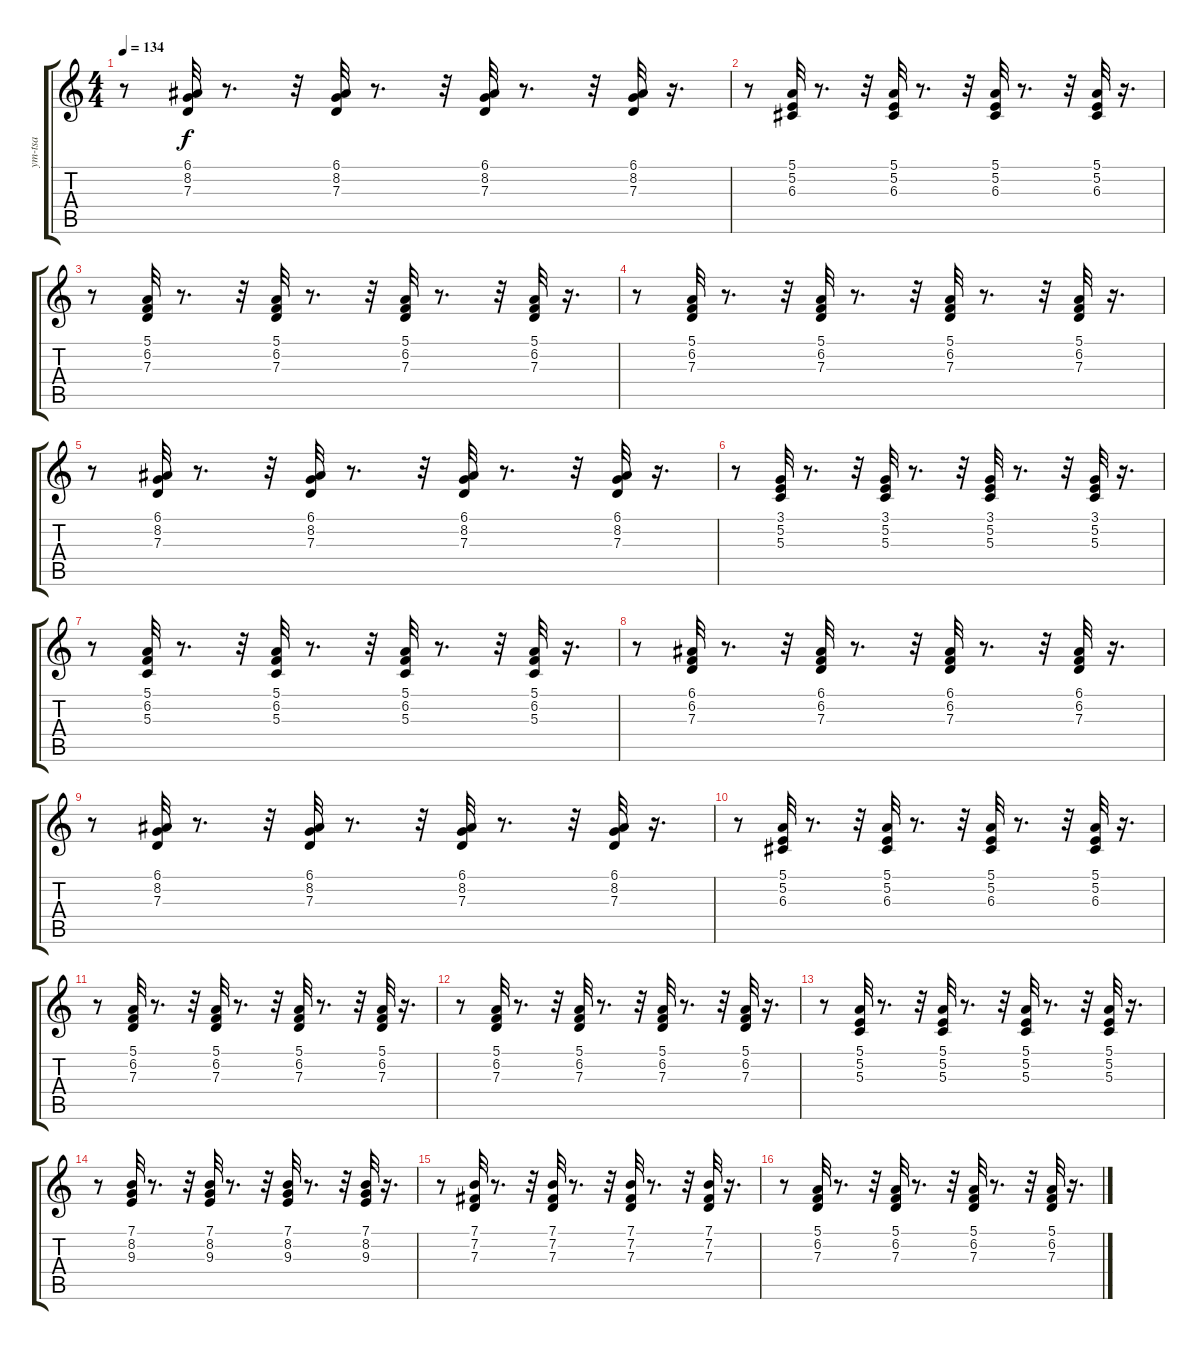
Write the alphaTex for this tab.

\track ("ym-tsa" "ym-tsa") {instrument pad1newage}
\staff {score tabs}
\tuning (E4 B3 G3 D3 A2 E2) {hide}
\ts (4 4)
\tempo 134
\clef g2
\ks c
r.8{dy f} (6.1 8.2 7.3).32 r.8{d} r.32 (6.1 8.2 7.3).32 r.8{d} r.32 (6.1 8.2 7.3).32 r.8{d} r.32 (6.1 8.2 7.3).32 r.16{d} |
r.8 (5.1 5.2 6.3).32 r.8{d} r.32 (5.1 5.2 6.3).32 r.8{d} r.32 (5.1 5.2 6.3).32 r.8{d} r.32 (5.1 5.2 6.3).32 r.16{d} |
r.8 (5.1 6.2 7.3).32 r.8{d} r.32 (5.1 6.2 7.3).32 r.8{d} r.32 (5.1 6.2 7.3).32 r.8{d} r.32 (5.1 6.2 7.3).32 r.16{d} |
r.8 (5.1 6.2 7.3).32 r.8{d} r.32 (5.1 6.2 7.3).32 r.8{d} r.32 (5.1 6.2 7.3).32 r.8{d} r.32 (5.1 6.2 7.3).32 r.16{d} |
r.8 (6.1 8.2 7.3).32 r.8{d} r.32 (6.1 8.2 7.3).32 r.8{d} r.32 (6.1 8.2 7.3).32 r.8{d} r.32 (6.1 8.2 7.3).32 r.16{d} |
r.8 (3.1 5.2 5.3).32 r.8{d} r.32 (3.1 5.2 5.3).32 r.8{d} r.32 (3.1 5.2 5.3).32 r.8{d} r.32 (3.1 5.2 5.3).32 r.16{d} |
r.8 (5.1 6.2 5.3).32 r.8{d} r.32 (5.1 6.2 5.3).32 r.8{d} r.32 (5.1 6.2 5.3).32 r.8{d} r.32 (5.1 6.2 5.3).32 r.16{d} |
r.8 (6.1 6.2 7.3).32 r.8{d} r.32 (6.1 6.2 7.3).32 r.8{d} r.32 (6.1 6.2 7.3).32 r.8{d} r.32 (6.1 6.2 7.3).32 r.16{d} |
r.8 (6.1 8.2 7.3).32 r.8{d} r.32 (6.1 8.2 7.3).32 r.8{d} r.32 (6.1 8.2 7.3).32 r.8{d} r.32 (6.1 8.2 7.3).32 r.16{d} |
r.8 (5.1 5.2 6.3).32 r.8{d} r.32 (5.1 5.2 6.3).32 r.8{d} r.32 (5.1 5.2 6.3).32 r.8{d} r.32 (5.1 5.2 6.3).32 r.16{d} |
r.8 (5.1 6.2 7.3).32 r.8{d} r.32 (5.1 6.2 7.3).32 r.8{d} r.32 (5.1 6.2 7.3).32 r.8{d} r.32 (5.1 6.2 7.3).32 r.16{d} |
r.8 (5.1 6.2 7.3).32 r.8{d} r.32 (5.1 6.2 7.3).32 r.8{d} r.32 (5.1 6.2 7.3).32 r.8{d} r.32 (5.1 6.2 7.3).32 r.16{d} |
r.8 (5.1 5.2 5.3).32 r.8{d} r.32 (5.1 5.2 5.3).32 r.8{d} r.32 (5.1 5.2 5.3).32 r.8{d} r.32 (5.1 5.2 5.3).32 r.16{d} |
r.8 (7.1 8.2 9.3).32 r.8{d} r.32 (7.1 8.2 9.3).32 r.8{d} r.32 (7.1 8.2 9.3).32 r.8{d} r.32 (7.1 8.2 9.3).32 r.16{d} |
r.8 (7.1 7.2 7.3).32 r.8{d} r.32 (7.1 7.2 7.3).32 r.8{d} r.32 (7.1 7.2 7.3).32 r.8{d} r.32 (7.1 7.2 7.3).32 r.16{d} |
r.8 (5.1 6.2 7.3).32 r.8{d} r.32 (5.1 6.2 7.3).32 r.8{d} r.32 (5.1 6.2 7.3).32 r.8{d} r.32 (5.1 6.2 7.3).32 r.16{d}
